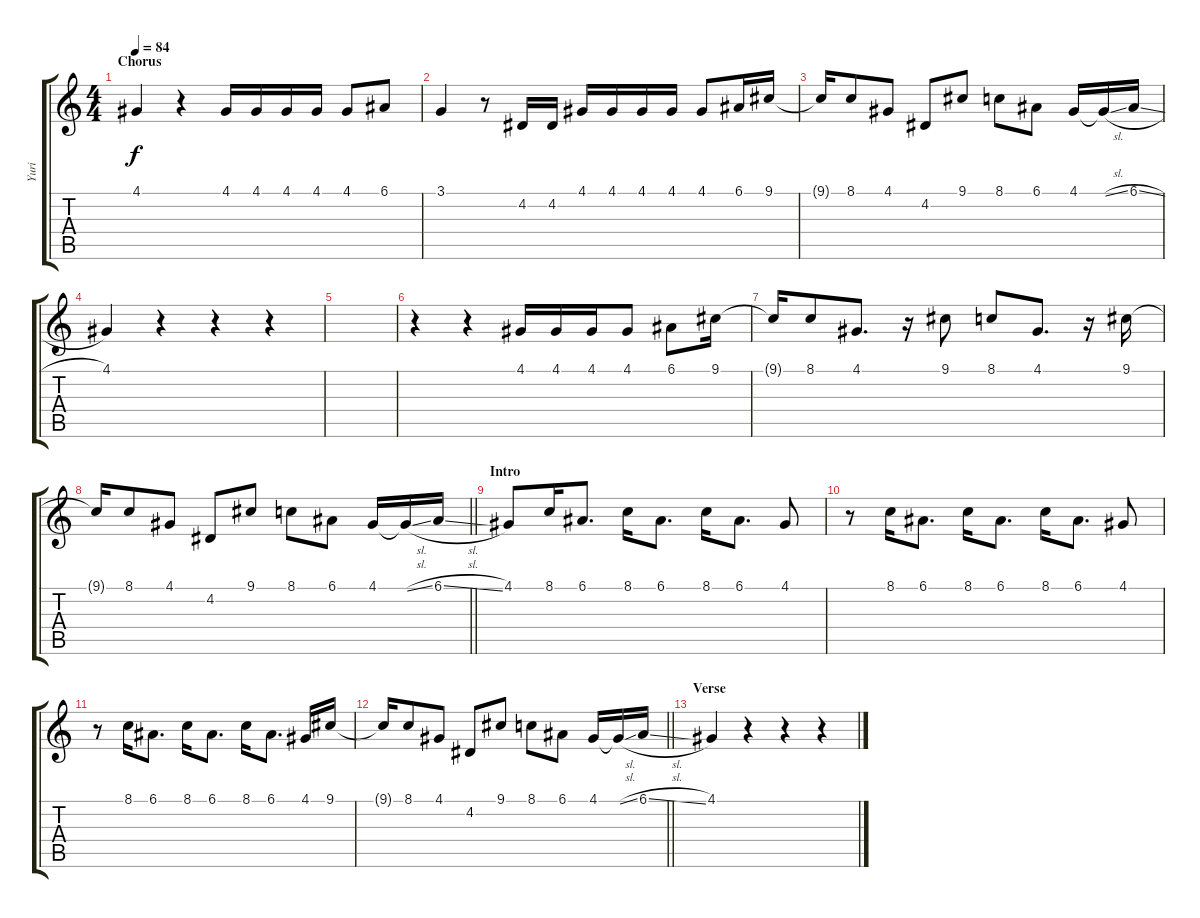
\track ("Yuri" "Yuri") {instrument clarinet}
\staff {score tabs}
\tuning (E4 B3 G3 D3 A2 E2) {hide}
\ts (4 4)
\section ("" "Chorus")
\tempo 84
\clef g2
\ks c
4.1.4{dy f} r.4 4.1.16 4.1.16 4.1.16 4.1.16 4.1.8 6.1.8 |
3.1.4 r.8 4.2.16 4.2.16 4.1.16 4.1.16 4.1.16 4.1.16 4.1.8 6.1.16 9.1.16 |
9.1{t}.16 8.1.8 4.1.8 4.2.8 9.1.8 8.1.8 6.1.8 4.1.16 4.1{sl t}.16 6.1{sl}.16 |
4.1.4 r.4 r.4 r.4 |
|
r.4 r.4 4.1.16 4.1.16 4.1.16 4.1.8 6.1.8 9.1.16 |
9.1{t}.16 8.1.8 4.1.8{d} r.16 9.1.8 8.1.8 4.1.8{d} r.16 9.1.16 |
\barLineRight lightlight
9.1{t}.16 8.1.8 4.1.8 4.2.8 9.1.8 8.1.8 6.1.8 4.1.16 4.1{sl t}.16 6.1{sl}.16 |
\section ("" "Intro")
4.1.8 8.1.16 6.1.8{d} 8.1.16 6.1.8{d} 8.1.16 6.1.8{d} 4.1.8 |
r.8 8.1.16 6.1.8{d} 8.1.16 6.1.8{d} 8.1.16 6.1.8{d} 4.1.8 |
r.8 8.1.16 6.1.8{d} 8.1.16 6.1.8{d} 8.1.16 6.1.8{d} 4.1.16 9.1.16{volume 13} |
\barLineRight lightlight
9.1{t}.16 8.1.8 4.1.8 4.2.8 9.1.8 8.1.8 6.1.8 4.1.16 4.1{sl t}.16 6.1{sl}.16 |
\section ("" "Verse")
4.1.4 r.4 r.4 r.4
